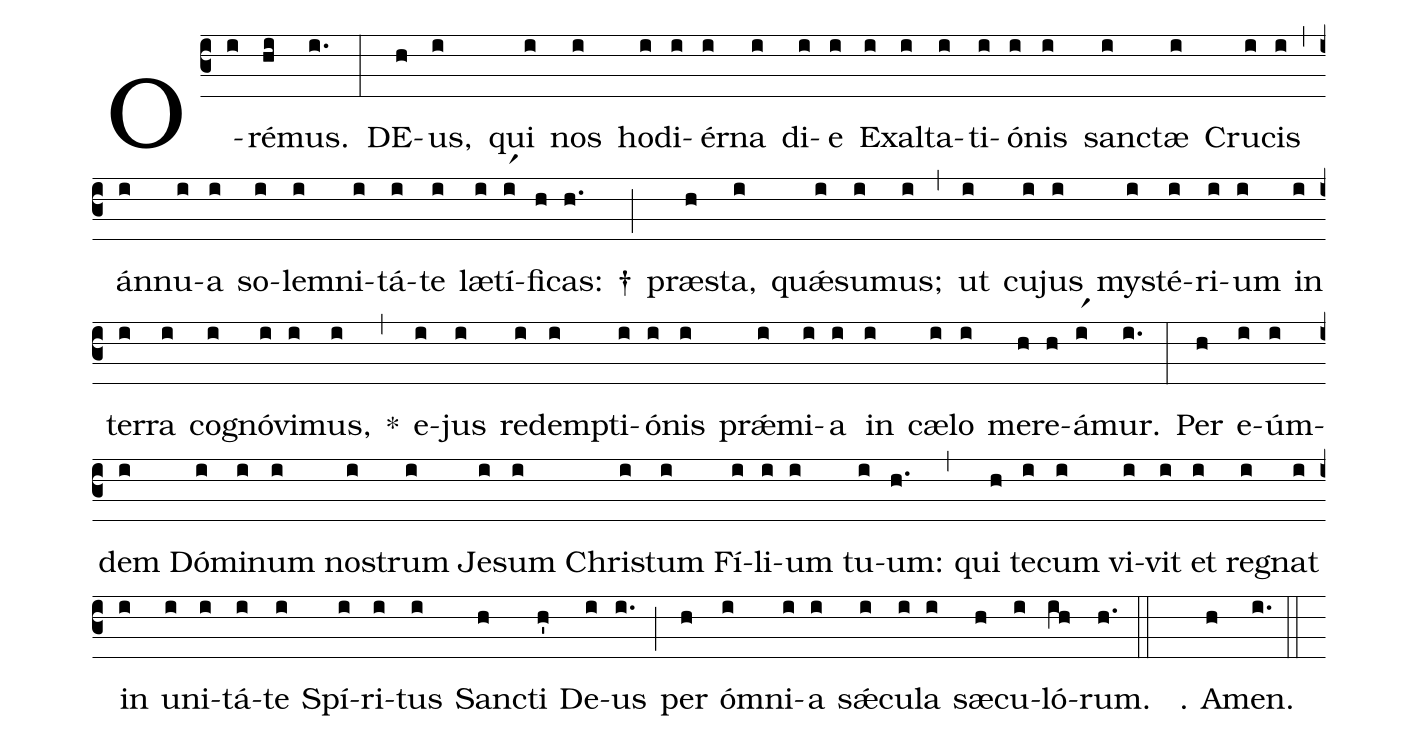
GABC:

%%
(c3)
O(i)ré(hi)mus.(i.) (:)

DE(h)us,(i) qui(i) nos(i) ho(i)di(i)ér(i)na(i) di(i)e(i)
Ex(i)al(i)ta(i)ti(i)ó(i)nis(i) sanc(i)tæ(i) Cru(i)cis(i) (,)
án(i)nu(i)a(i) so(i)le(i)mni(i)tá(i)te(i) læ(i)tí(ir1)fi(h)cas:(h.) †(;)
præ(h)sta,(i) quǽ(i)su(i)mus;(i) (,)
ut(i) cu(i)jus(i) my(i)sté(i)ri(i)um(i)
in(i) ter(i)ra(i) co(i)gnó(i)vi(i)mus,(i) *(,)
e(i)jus(i) re(i)dem(i)pti(i)ó(i)nis(i) prǽ(i)mi(i)a(i)
in(i) cæ(i)lo(i) me(h)re(h)á(ir1)mur.(i.) (:)

Per(h) e(i)úm(i)dem(i) Dó(i)mi(i)num(i) no(i)strum(i)
Je(i)sum(i) Chri(i)stum(i) Fí(i)li(i)um(i) tu(i)um:(h.) (,)
qui(h) te(i)cum(i) vi(i)vit(i) et(i) re(i)gnat(i)
in(i) u(i)ni(i)tá(i)te(i) Spí(i)ri(i)tus(i) Sanc(h)ti(h') De(i)us(i.) (;)
per(h) óm(i)ni(i)a(i) sǽ(i)cu(i)la(i) sæ(h)cu(i)ló(ih)rum.(h.) (::)

℟.() A(h)men.(i.) (::)
